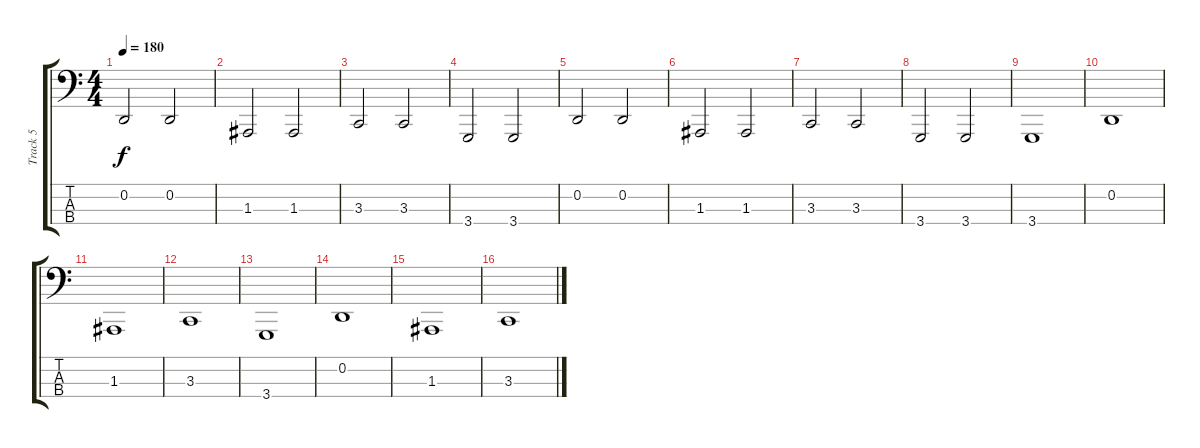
\track ("Track 5" "Track 5") {instrument lead1square}
\staff {score tabs}
\tuning (G2 D2 A1 E1) {hide}
\ts (4 4)
\tempo 180
\clef f4
\ks c
0.2.2{dy f} 0.2.2 |
1.3.2 1.3.2 |
3.3.2 3.3.2 |
3.4.2 3.4.2 |
0.2.2 0.2.2 |
1.3.2 1.3.2 |
3.3.2 3.3.2 |
3.4.2 3.4.2 |
3.4.1 |
0.2.1 |
1.3.1 |
3.3.1 |
3.4.1 |
0.2.1 |
1.3.1 |
3.3.1
